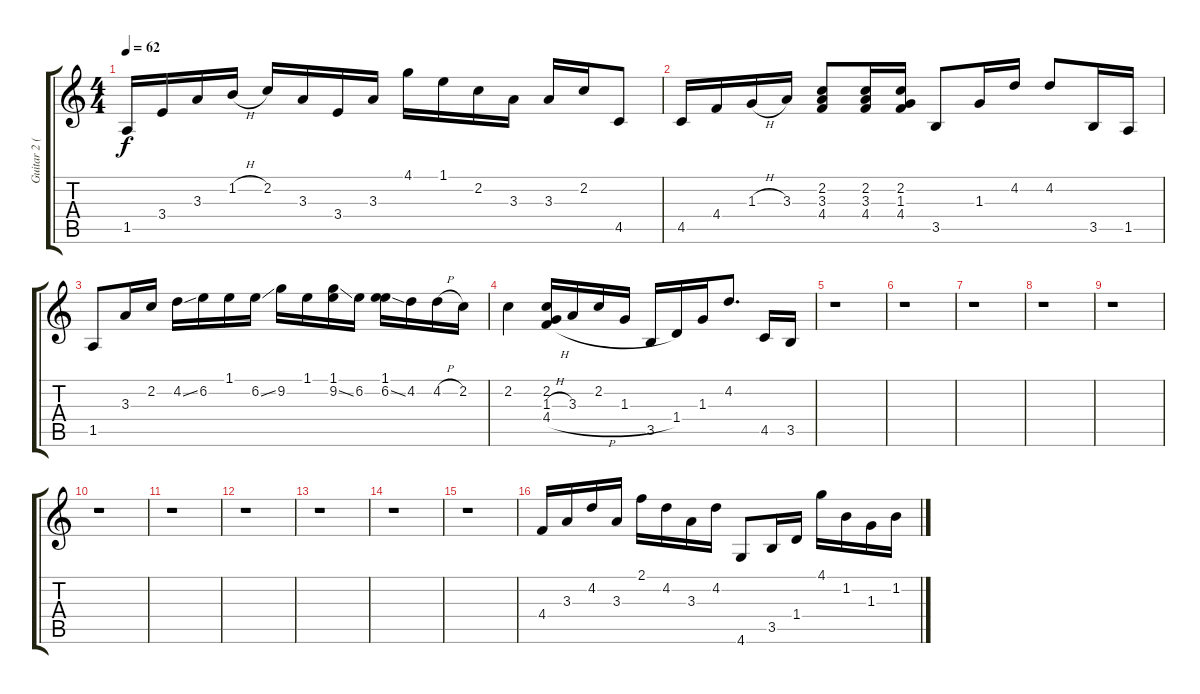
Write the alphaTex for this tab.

\track ("Guitar 2 ( Acoustic )" "Guitar 2 (") {instrument acousticguitarsteel}
\staff {score tabs}
\tuning (Eb4 Bb3 Gb3 Db3 Ab2 Eb2) {hide}
\ts (4 4)
\tempo 62
\clef g2
\ks c
1.5.16{dy f} 3.4.16 3.3.16 1.2{h}.16 2.2.16 3.3.16 3.4.16 3.3.16 4.1.16 1.1.16 2.2.16 3.3.16 3.3.16 2.2.16 4.5.8 |
4.5.16 4.4.16 1.3{h}.16 3.3.16 (2.2 3.3 4.4).8 (2.2 3.3 4.4).16 (2.2 1.3 4.4).16 3.5.8 1.3.16 4.2.16 4.2.8 3.5.16 1.5.16 |
1.5.8 3.3.16 2.2.16 4.2{ss}.16 6.2.16 1.1.16 6.2{ss}.16 9.2.16 1.1.16 (1.1 9.2{ss}).16 6.2.16 (1.1 6.2{ss}).16 4.2.16 4.2{h}.16 2.2.16 |
2.2.4 (2.2 1.3{h} 4.4{h}).16 3.3.16 2.2.16 1.3.16 3.5.16 1.4.16 1.3.16 4.2.8{d} 4.5.16 3.5.16 |
r.1 |
r.1 |
r.1 |
r.1 |
r.1 |
r.1 |
r.1 |
r.1 |
r.1 |
r.1 |
r.1 |
4.4.16 3.3.16 4.2.16 3.3.16 2.1.16 4.2.16 3.3.16 4.2.16 4.6.8 3.5.16 1.4.16 4.1.16 1.2.16 1.3.16 1.2.16
